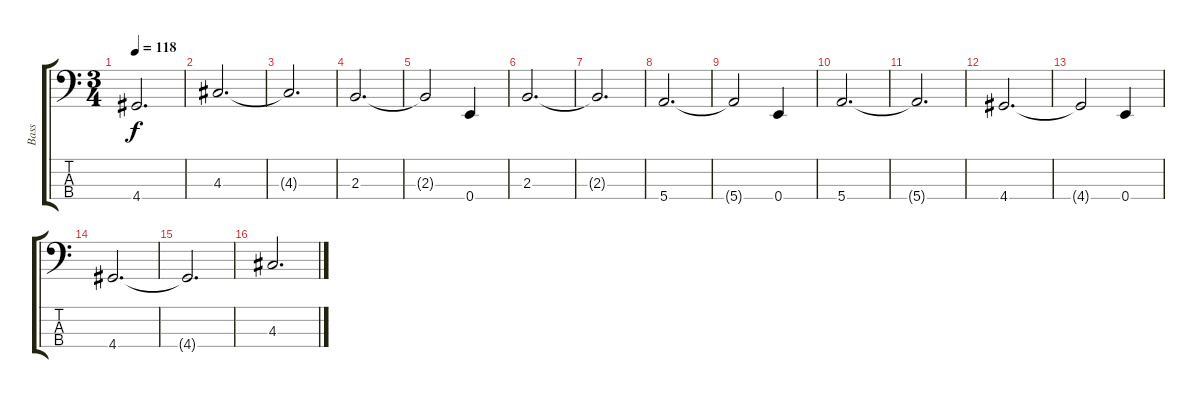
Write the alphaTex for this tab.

\track ("Bass" "Bass") {instrument electricbassfinger}
\staff {score tabs}
\tuning (G2 D2 A1 E1) {hide}
\ts (3 4)
\tempo 118
\clef f4
\ks c
4.4.2{d dy f} |
4.3.2{d} |
4.3{t}.2{d} |
2.3.2{d} |
2.3{t}.2 0.4.4 |
2.3.2{d} |
2.3{t}.2{d} |
5.4.2{d} |
5.4{t}.2 0.4.4 |
5.4.2{d} |
5.4{t}.2{d} |
4.4.2{d} |
4.4{t}.2 0.4.4 |
4.4.2{d} |
4.4{t}.2{d} |
4.3.2{d}
